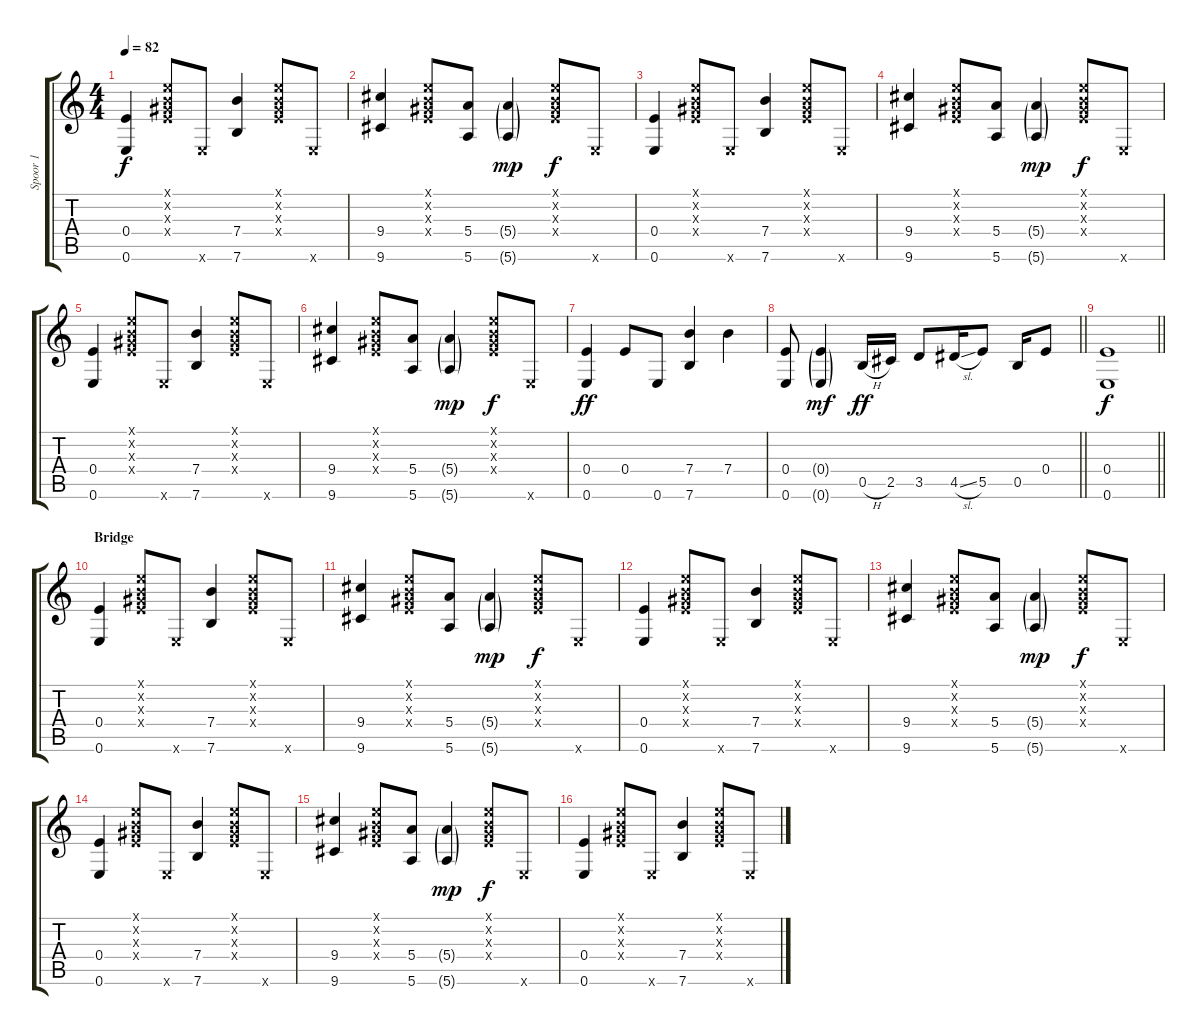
\track ("Spoor 1" "Spoor 1") {mute instrument acousticguitarsteel}
\staff {score tabs}
\tuning (E4 B3 Ab3 E3 B2 E2) {hide}
\ts (4 4)
\tempo 82
\clef g2
\ks c
(0.4 0.6).4{dy f} (0.1{x} 0.2{x} 0.3{x} 0.4{x}).8 0.6{x}.8 (7.4 7.6).4 (0.1{x} 0.2{x} 0.3{x} 0.4{x}).8 0.6{x}.8 |
(9.4 9.6).4 (0.1{x} 0.2{x} 0.3{x} 0.4{x}).8 (5.4 5.6).8 (5.4{g} 5.6{g}).4{dy mp} (0.1{x} 0.2{x} 0.3{x} 0.4{x}).8{dy f} 0.6{x}.8 |
(0.4 0.6).4 (0.1{x} 0.2{x} 0.3{x} 0.4{x}).8 0.6{x}.8 (7.4 7.6).4 (0.1{x} 0.2{x} 0.3{x} 0.4{x}).8 0.6{x}.8 |
(9.4 9.6).4 (0.1{x} 0.2{x} 0.3{x} 0.4{x}).8 (5.4 5.6).8 (5.4{g} 5.6{g}).4{dy mp} (0.1{x} 0.2{x} 0.3{x} 0.4{x}).8{dy f} 0.6{x}.8 |
(0.4 0.6).4 (0.1{x} 0.2{x} 0.3{x} 0.4{x}).8 0.6{x}.8 (7.4 7.6).4 (0.1{x} 0.2{x} 0.3{x} 0.4{x}).8 0.6{x}.8 |
(9.4 9.6).4 (0.1{x} 0.2{x} 0.3{x} 0.4{x}).8 (5.4 5.6).8 (5.4{g} 5.6{g}).4{dy mp} (0.1{x} 0.2{x} 0.3{x} 0.4{x}).8{dy f} 0.6{x}.8 |
(0.4 0.6).4{dy ff} 0.4.8 0.6.8 (7.4 7.6).4 7.4.4 |
\barLineRight lightlight
(0.4 0.6).8 (0.4{g} 0.6{g}).4{dy mf} 0.5{h}.16{dy ff} 2.5.16 3.5.8 4.5{sl}.16 5.5.8 0.5.16 0.4.8 |
\barLineRight lightlight
(0.4 0.6).1{dy f} |
\section ("" "Bridge")
(0.4 0.6).4 (0.1{x} 0.2{x} 0.3{x} 0.4{x}).8 0.6{x}.8 (7.4 7.6).4 (0.1{x} 0.2{x} 0.3{x} 0.4{x}).8 0.6{x}.8 |
(9.4 9.6).4 (0.1{x} 0.2{x} 0.3{x} 0.4{x}).8 (5.4 5.6).8 (5.4{g} 5.6{g}).4{dy mp} (0.1{x} 0.2{x} 0.3{x} 0.4{x}).8{dy f} 0.6{x}.8 |
(0.4 0.6).4 (0.1{x} 0.2{x} 0.3{x} 0.4{x}).8 0.6{x}.8 (7.4 7.6).4 (0.1{x} 0.2{x} 0.3{x} 0.4{x}).8 0.6{x}.8 |
(9.4 9.6).4 (0.1{x} 0.2{x} 0.3{x} 0.4{x}).8 (5.4 5.6).8 (5.4{g} 5.6{g}).4{dy mp} (0.1{x} 0.2{x} 0.3{x} 0.4{x}).8{dy f} 0.6{x}.8 |
(0.4 0.6).4 (0.1{x} 0.2{x} 0.3{x} 0.4{x}).8 0.6{x}.8 (7.4 7.6).4 (0.1{x} 0.2{x} 0.3{x} 0.4{x}).8 0.6{x}.8 |
(9.4 9.6).4 (0.1{x} 0.2{x} 0.3{x} 0.4{x}).8 (5.4 5.6).8 (5.4{g} 5.6{g}).4{dy mp} (0.1{x} 0.2{x} 0.3{x} 0.4{x}).8{dy f} 0.6{x}.8 |
(0.4 0.6).4 (0.1{x} 0.2{x} 0.3{x} 0.4{x}).8 0.6{x}.8 (7.4 7.6).4 (0.1{x} 0.2{x} 0.3{x} 0.4{x}).8 0.6{x}.8
